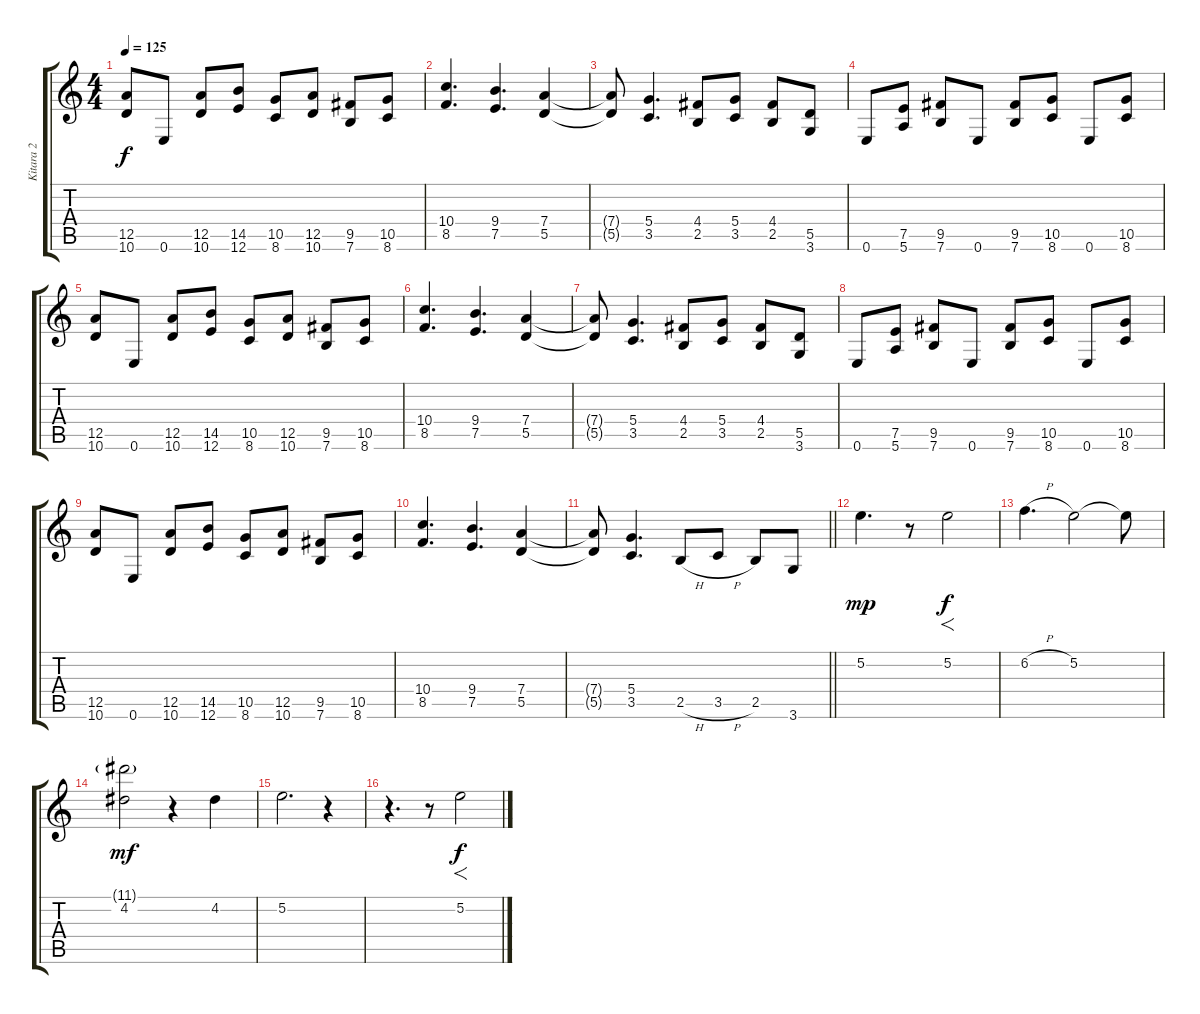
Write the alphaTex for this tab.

\track ("Kitara 2" "Kitara 2") {instrument distortionguitar}
\staff {score tabs}
\tuning (E4 B3 G3 D3 A2 E2) {hide}
\ts (4 4)
\tempo 125
\clef g2
\ks c
(12.5 10.6).8{dy f} 0.6.8 (12.5 10.6).8 (14.5 12.6).8 (10.5 8.6).8 (12.5 10.6).8 (9.5 7.6).8 (10.5 8.6).8 |
(10.4 8.5).4{d} (9.4 7.5).4{d} (7.4 5.5).4 |
(7.4{t} 5.5{t}).8 (5.4 3.5).4{d} (4.4 2.5).8 (5.4 3.5).8 (4.4 2.5).8 (5.5 3.6).8 |
0.6.8 (7.5 5.6).8 (9.5 7.6).8 0.6.8 (9.5 7.6).8 (10.5 8.6).8 0.6.8 (10.5 8.6).8 |
(12.5 10.6).8 0.6.8 (12.5 10.6).8 (14.5 12.6).8 (10.5 8.6).8 (12.5 10.6).8 (9.5 7.6).8 (10.5 8.6).8 |
(10.4 8.5).4{d} (9.4 7.5).4{d} (7.4 5.5).4 |
(7.4{t} 5.5{t}).8 (5.4 3.5).4{d} (4.4 2.5).8 (5.4 3.5).8 (4.4 2.5).8 (5.5 3.6).8 |
0.6.8 (7.5 5.6).8 (9.5 7.6).8 0.6.8 (9.5 7.6).8 (10.5 8.6).8 0.6.8 (10.5 8.6).8 |
(12.5 10.6).8 0.6.8 (12.5 10.6).8 (14.5 12.6).8 (10.5 8.6).8 (12.5 10.6).8 (9.5 7.6).8 (10.5 8.6).8 |
(10.4 8.5).4{d} (9.4 7.5).4{d} (7.4 5.5).4 |
\barLineRight lightlight
(7.4{t} 5.5{t}).8 (5.4 3.5).4{d} 2.5{h}.8 3.5{h}.8 2.5.8 3.6.8 |
\section ("" "")
5.2.4{d dy mp volume 0} r.8{volume 9 instrument overdrivenguitar} 5.2.2{f dy f instrument piccolo} |
6.2{h}.4{d} 5.2.2 5.2{t}.8 |
(11.1{g} 4.2).2{dy mf} r.4 4.2.4 |
5.2.2{d} r.4 |
r.4{d} r.8 5.2.2{f dy f}
